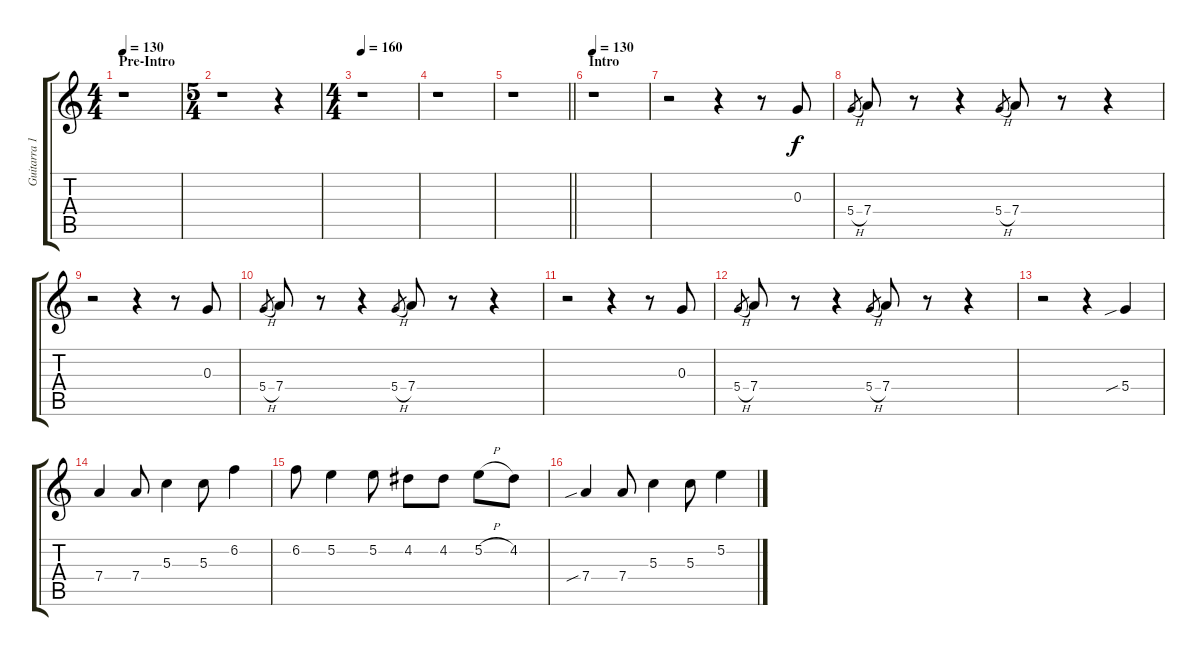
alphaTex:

\track ("Guitarra 1" "Guitarra 1") {instrument distortionguitar}
\staff {score tabs}
\tuning (E4 B3 G3 D3 A2 E2) {hide}
\ts (4 4)
\section ("" "Pre-Intro")
\tempo 130
\tempo 116
\tempo 130
\clef g2
\ks aminor
r.1{dy f instrument distortionguitar} |
\ts (5 4)
r.1 r.4 |
\ts (4 4)
\tempo 160
r.1 |
r.1 |
\barLineRight lightlight
r.1 |
\section ("" "Intro")
\tempo 130
r.1 |
r.2 r.4 r.8 0.3.8{volume 10} |
5.4{h}.8{gr} 7.4.8 r.8 r.4 5.4{h}.8{gr} 7.4.8 r.8 r.4 |
r.2 r.4 r.8 0.3.8 |
5.4{h}.8{gr} 7.4.8 r.8 r.4 5.4{h}.8{gr} 7.4.8 r.8 r.4 |
r.2 r.4 r.8 0.3.8 |
5.4{h}.8{gr} 7.4.8 r.8 r.4 5.4{h}.8{gr} 7.4.8 r.8 r.4 |
r.2 r.4 5.4{sib}.4 |
7.4.4 7.4.8 5.3.4 5.3.8 6.2.4 |
6.2.8 5.2.4 5.2.8 4.2.8 4.2.8 5.2{h}.8 4.2.8 |
7.4{sib}.4 7.4.8 5.3.4 5.3.8 5.2.4
